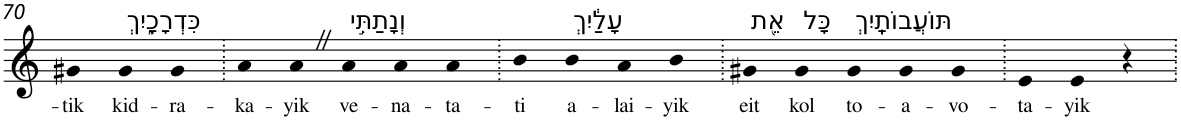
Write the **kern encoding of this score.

**kern	**text
*part1	*part1
*staff1	*staff1
*I"Piano	*
*I'Pno	*
!!LO:PB:g=z
*clefG2	*
*k[]	*
=70	=70
!	!LO:LY:b
4g#X	-tik
!LO:TX:a:t=כִּדְרָכָ֑יִךְ	!
!	!LO:LY:b
4g#	kid-
!	!LO:LY:b
4g#	-ra-
=71.	=71.
!	!LO:LY:b
4a	-ka-
!	!LO:LY:b
4aZ	-yik
!LO:TX:a:t=וְנָתַתִּ֣י	!
!	!LO:LY:b
4a	ve-
!	!LO:LY:b
4a	-na-
!	!LO:LY:b
4a	-ta-
=72.	=72.
!	!LO:LY:b
4b	-ti
!LO:TX:a:t=עָלַ֔יִךְ	!
!	!LO:LY:b
4b	a-
!	!LO:LY:b
4a	-lai-
!	!LO:LY:b
4b	-yik
=73.	=73.
!LO:TX:a:t=אֵ֖ת	!
!	!LO:LY:b
4g#X	eit
!LO:TX:a:t=כָּל	!
!	!LO:LY:b
4g#	kol
!LO:TX:a:t=תּוֹעֲבוֹתָֽיִךְ	!
!	!LO:LY:b
4g#	to-
!	!LO:LY:b
4g#	-a-
!	!LO:LY:b
4g#	-vo-
=74.	=74.
!	!LO:LY:b
4e	-ta-
!	!LO:LY:b
4e	-yik
4r	.
=.	=.
*-	*-
